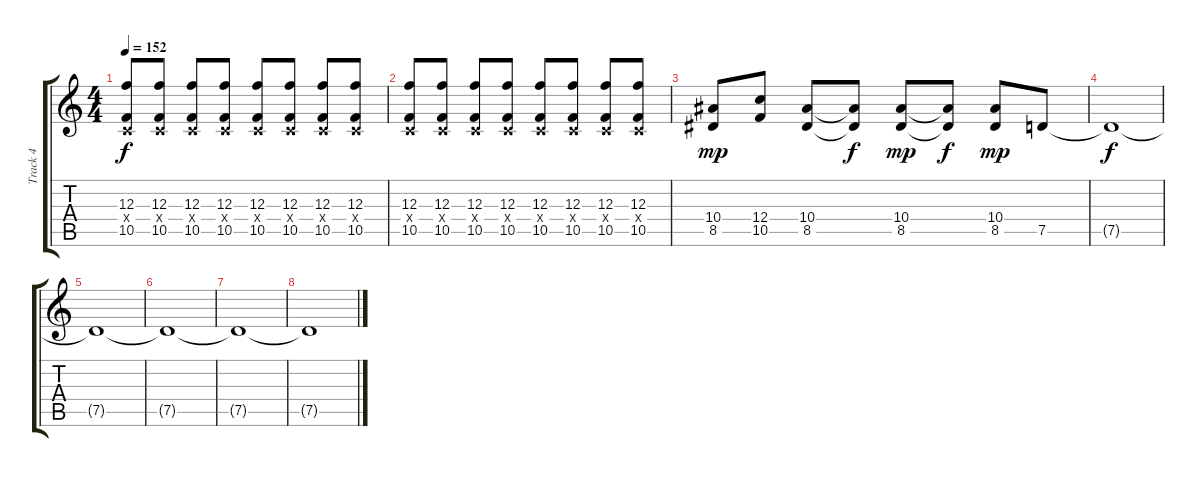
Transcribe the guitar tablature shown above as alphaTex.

\track ("Track 4" "Track 4") {instrument distortionguitar}
\staff {score tabs}
\tuning (D4 A3 F3 C3 G2 C2) {hide}
\ts (4 4)
\tempo 152
\clef g2
\ks c
(12.3 0.4{x} 10.5).8{dy f} (12.3 0.4{x} 10.5).8 (12.3 0.4{x} 10.5).8 (12.3 0.4{x} 10.5).8 (12.3 0.4{x} 10.5).8 (12.3 0.4{x} 10.5).8 (12.3 0.4{x} 10.5).8 (12.3 0.4{x} 10.5).8 |
(12.3 0.4{x} 10.5).8 (12.3 0.4{x} 10.5).8 (12.3 0.4{x} 10.5).8 (12.3 0.4{x} 10.5).8 (12.3 0.4{x} 10.5).8 (12.3 0.4{x} 10.5).8 (12.3 0.4{x} 10.5).8 (12.3 0.4{x} 10.5).8 |
(10.4 8.5).8{dy mp volume 3} (12.4 10.5).8 (10.4 8.5).8 (10.4{t} 8.5{t}).8{dy f} (10.4 8.5).8{dy mp} (10.4{t} 8.5{t}).8{dy f} (10.4 8.5).8{dy mp} 7.5.8 |
7.5{t}.1{dy f} |
7.5{t}.1 |
7.5{t}.1 |
7.5{t}.1 |
7.5{t}.1
